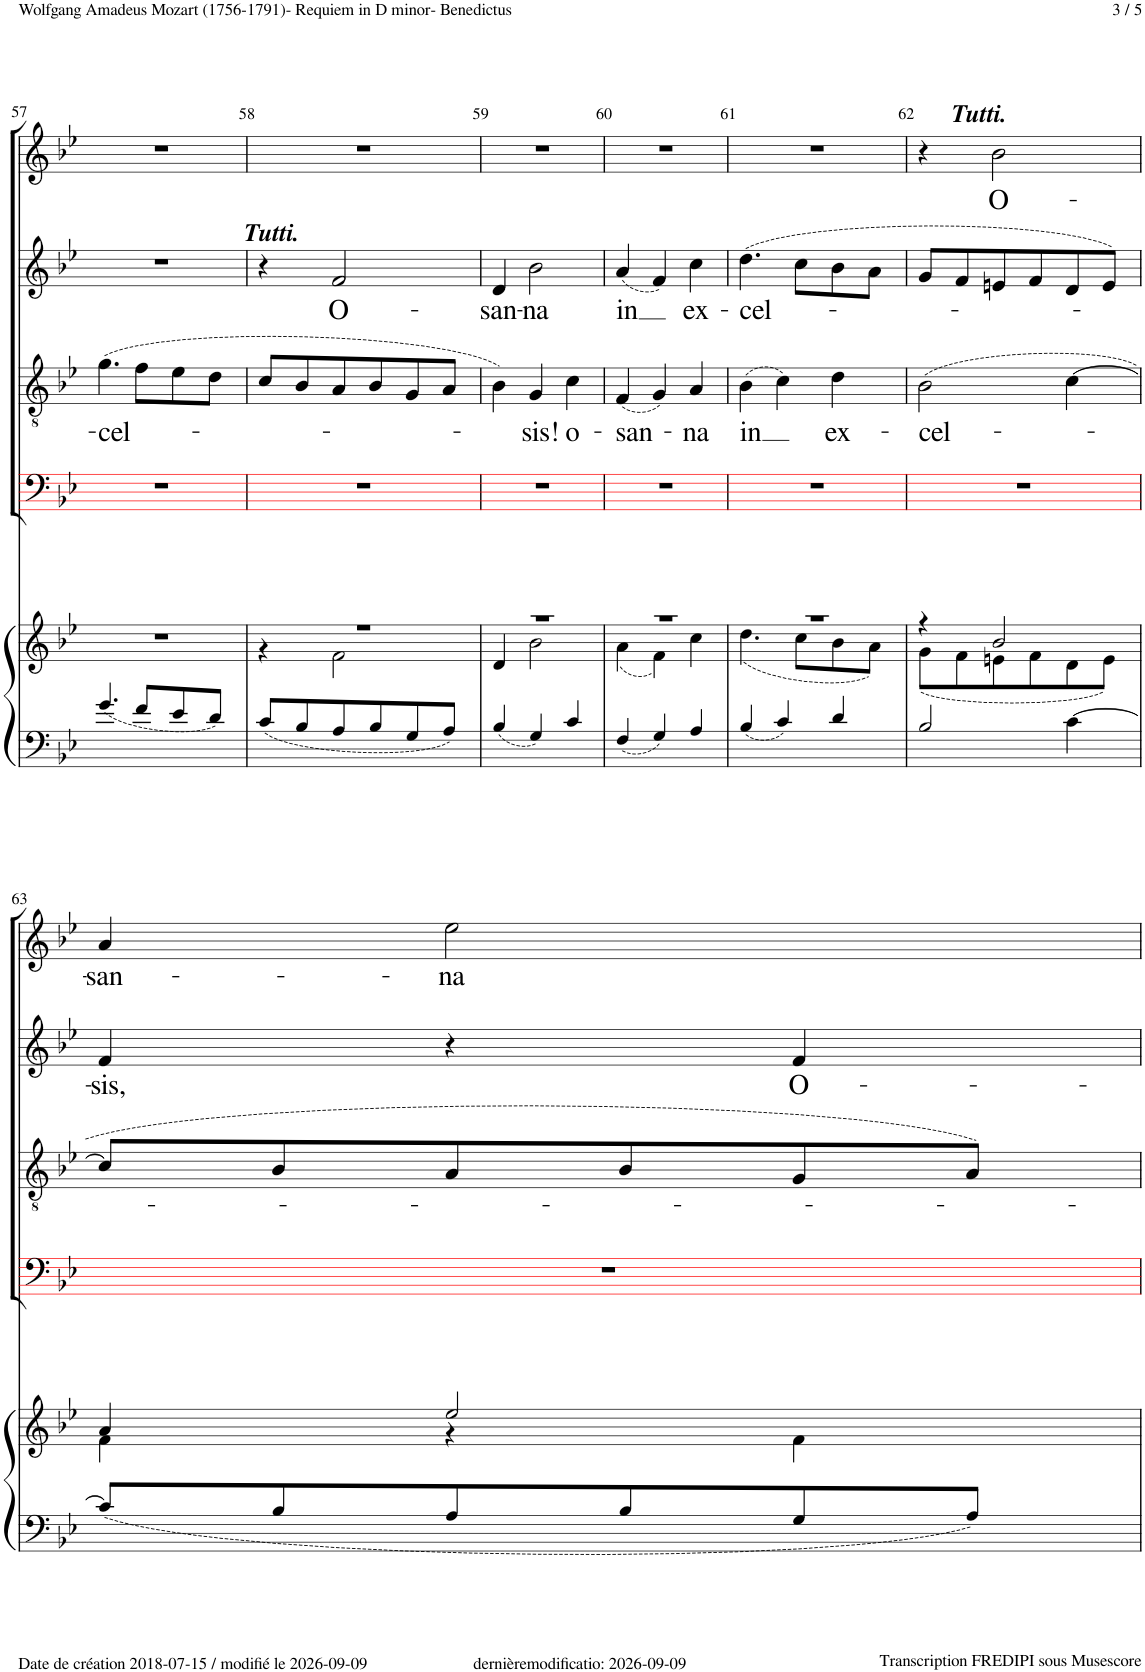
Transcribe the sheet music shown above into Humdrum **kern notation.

**kern	**kern	**kern	**kern	**text	**kern	**text	**kern	**text
*part5	*part5	*part4	*part3	*part3	*part2	*part2	*part1	*part1
*staff6	*staff5	*staff4	*staff3	*staff3	*staff2	*staff2	*staff1	*staff1
*I"Piano	*	*I"Bass	*I"Tenor	*	*I"Alto	*	*I"Soprano	*
*I'Pno	*	*	*	*	*	*	*	*
!!LO:PB:g=z
*clefF4	*clefG2	*clefF4	*clefGv2	*	*clefG2	*	*clefG2	*
*	*	*ITrd8c14	*	*	*	*	*	*
*k[b-e-]	*k[b-e-]	*k[b-e-]	*k[b-e-]	*	*k[b-e-]	*	*k[b-e-]	*
*M3/4	*M3/4	*M3/4	*M3/4	*	*M3/4	*	*M3/4	*
=57	=57	=57	=57	=57	=57	=57	=57	=57
!	!	!	!	!LO:LY:b	!	!	!	!
4.g/	2.r	2.r	(4.g!\	-cel-	2.r	.	2.r	.
8f/L	.	.	8f!\L	.	.	.	.	.
8e-/	.	.	8e-!\	.	.	.	.	.
8d/J	.	.	8d!\J	.	.	.	.	.
=58	=58	=58	=58	=58	=58	=58	=58	=58
*	*^	*	*	*	*	*	*	*
8c/L	2.r	4r	2.r	8c!/L	.	4r	.	2.r	.
8B-/	.	.	.	8B-!/	.	.	.	.	.
!	!	!	!	!	!	!LO:TX:a:Bi:t=Tutti.	!	!	!
!	!	!	!	!	!	!	!LO:LY:b	!	!
8A/	.	2f\	.	8A!/	.	2f!/	O-	.	.
8B-/	.	.	.	8B-!/	.	.	.	.	.
8G/	.	.	.	8G!/	.	.	.	.	.
8A/J	.	.	.	8A!/J	.	.	.	.	.
=59	=59	=59	=59	=59	=59	=59	=59	=59	=59
!	!	!	!	!	!	!	!LO:LY:b	!	!
4B-/	2.r	4d/	2.r	4B-!\)	.	4d!/	-san-	2.r	.
!	!	!	!	!	!LO:LY:b	!	!LO:LY:b	!	!
4G/	.	2b-\	.	4G'~!/	-sis!	2b-!\	-na	.	.
!	!	!	!	!	!LO:LY:b	!	!	!	!
4c/	.	.	.	4c!\	o-	.	.	.	.
=60	=60	=60	=60	=60	=60	=60	=60	=60	=60
!	!	!	!	!	!LO:LY:b	!	!LO:LY:b	!	!
4F/	2.r	(4a\	2.r	(4F!/	-san-	(4a!/	in	2.r	.
4G/	.	4f\)	.	4G!/)	.	4f!/)	.	.	.
!	!	!	!	!	!LO:LY:b	!	!LO:LY:b	!	!
4A/	.	4cc\	.	4A!/	-na	4cc!\	ex-	.	.
=61	=61	=61	=61	=61	=61	=61	=61	=61	=61
!	!	!	!	!	!LO:LY:b	!	!LO:LY:b	!	!
4B-/	2.r	(4.dd\	2.r	(4B-!\	in	(4.dd!\	-cel-	2.r	.
4c/	.	.	.	4c!\)	.	.	.	.	.
.	.	8cc\L	.	.	.	8cc!\L	.	.	.
!	!	!	!	!	!LO:LY:b	!	!	!	!
4d/	.	8b-\	.	4d!\	ex-	8b-!\	.	.	.
.	.	8a\J)	.	.	.	8a!\J	.	.	.
=62	=62	=62	=62	=62	=62	=62	=62	=62	=62
!	!	!	!	!	!LO:LY:b	!	!	!	!
2B-/	4r	(8g\L	2.r	(2B-!\	-cel-	8g!/L	.	4r	.
.	.	8f\	.	.	.	8f!/	.	.	.
!	!	!	!	!	!	!	!	!LO:TX:a:Bi:t=Tutti.	!
!	!	!	!	!	!	!	!	!	!LO:LY:b
.	2b-/	8en\	.	.	.	8en!/	.	2b-!\	O-
.	.	8f\	.	.	.	8f!/	.	.	.
[4c\	.	8d\	.	[4c!\	.	8d!/	.	.	.
.	.	8e\J)	.	.	.	8e!/J)	.	.	.
!!LO:LB:g=z
=63	=63	=63	=63	=63	=63	=63	=63	=63	=63
!	!	!	!	!	!	!	!LO:LY:b	!	!LO:LY:b
8c/L]	4a/	4f\	2.r	8c!/L]	.	4f!/	-sis,	4a!/	-san-
8B-/	.	.	.	8B-!/	.	.	.	.	.
!	!	!	!	!	!	!	!	!	!LO:LY:b
8A/	2ee-/	4r	.	8A!/	.	4r	.	2ee-!\	-na
8B-/	.	.	.	8B-!/	.	.	.	.	.
!	!	!	!	!	!	!	!LO:LY:b	!	!
8G/	.	4f\	.	8G!/	.	4f!/	O-	.	.
8A/J	.	.	.	8A!/J)	.	.	.	.	.
*	*v	*v	*	*	*	*	*	*	*
=	=	=	=	=	=	=	=	=
*-	*-	*-	*-	*-	*-	*-	*-	*-
